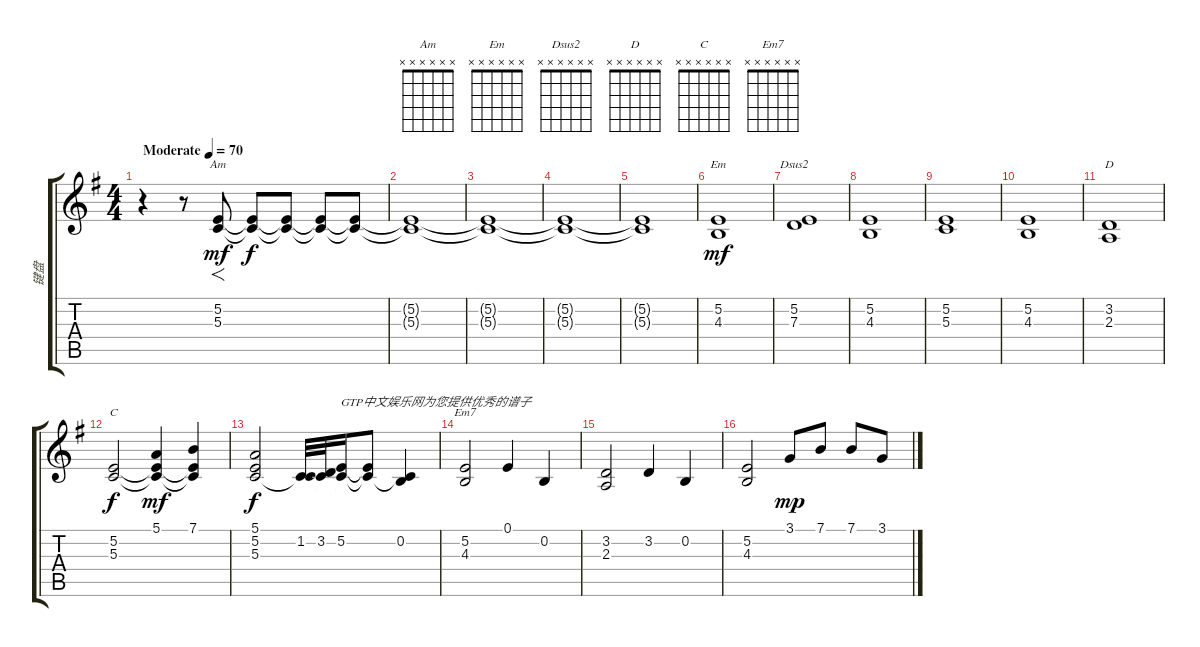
\track ("键盘" "键盘") {instrument choiraahs}
\staff {score tabs}
\tuning (E4 B3 G3 D3 A2 E2) {hide}
\chord ("Am" x x x x x x)
\chord ("Em" x x x x x x)
\chord ("Dsus2" x x x x x x)
\chord ("D" x x x x x x)
\chord ("C" x x x x x x)
\chord ("Em7" x x x x x x)
\ts (4 4)
\tempo (70 "Moderate")
\clef g2
\ks g
r.4{dy mf instrument choiraahs} r.8 (5.2 5.3).8{f ch "Am" volume 1} (5.2{t} 5.3{t}).8{dy f volume 2} (5.2{t} 5.3{t}).8{volume 3} (5.2{t} 5.3{t}).8{volume 4} (5.2{t} 5.3{t}).8 |
(5.2{t} 5.3{t}).1{volume 5} |
(5.2{t} 5.3{t}).1{volume 6} |
(5.2{t} 5.3{t}).1{volume 7} |
(5.2{t} 5.3{t}).1{volume 8} |
(5.2 4.3).1{ch "Em" dy mf} |
(5.2 7.3).1{ch "Dsus2"} |
(5.2 4.3).1 |
(5.2 5.3).1 |
(5.2 4.3).1 |
(3.2 2.3).1{ch "D"} |
(5.2 5.3).2{ch "C" dy f} (5.1 5.2{t} 5.3{t}).4{dy mf} (7.1 5.2{t} 5.3{t}).4 |
(5.1 5.2 5.3).2{dy f} (1.2 5.3{t}).32 (3.2 5.3{t}).32 (5.2 5.3{t}).16{txt "GTP中文娱乐网为您提供优秀的谱子"} (5.2{t} 5.3{t}).8 (0.2 5.3{t}).4 |
(5.2 4.3).2{ch "Em7"} 0.1.4 0.2.4 |
(3.2 2.3).2 3.2.4 0.2.4 |
(5.2 4.3).2 3.1.8{dy mp} 7.1.8 7.1.8 3.1.8
